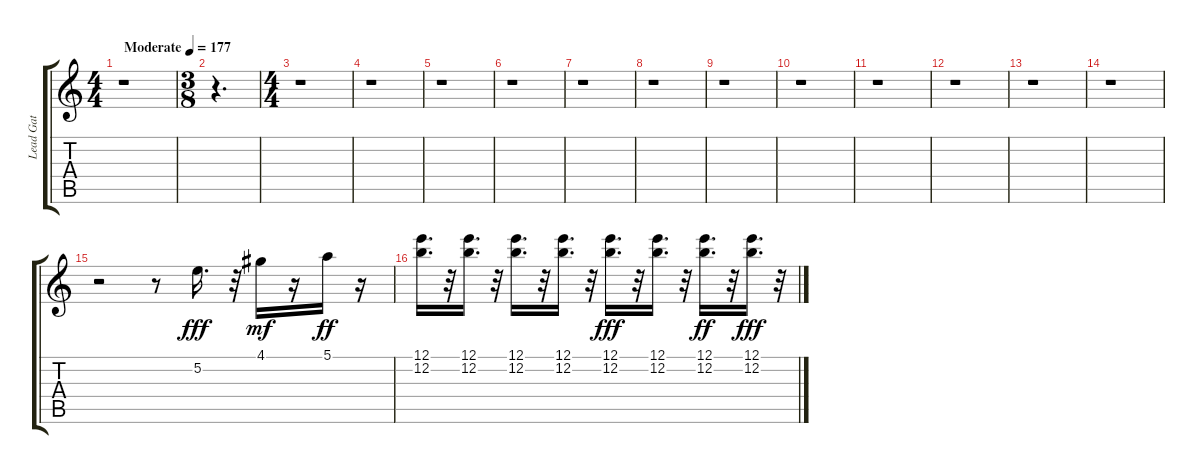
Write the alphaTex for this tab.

\track ("Lead Gat" "Lead Gat") {instrument overdrivenguitar}
\staff {score tabs}
\tuning (E4 B3 G3 D3 A2 E2) {hide}
\ts (4 4)
\tempo (177 "Moderate")
\clef g2
\ks c
r.1{dy fff instrument overdrivenguitar} |
\ts (3 8)
r.4{d} |
\ts (4 4)
r.1 |
r.1 |
r.1 |
r.1 |
r.1 |
r.1 |
r.1 |
r.1 |
r.1 |
r.1 |
r.1 |
r.1 |
r.2 r.8 5.2.16{d} r.32 4.1.16{dy mf} r.16 5.1.16{dy ff} r.16 |
(12.1 12.2).16{d} r.32 (12.1 12.2).16{d} r.32 (12.1 12.2).16{d} r.32 (12.1 12.2).16{d} r.32 (12.1 12.2).16{d dy fff} r.32 (12.1 12.2).16{d} r.32 (12.1 12.2).16{d dy ff} r.32 (12.1 12.2).16{d dy fff} r.32
